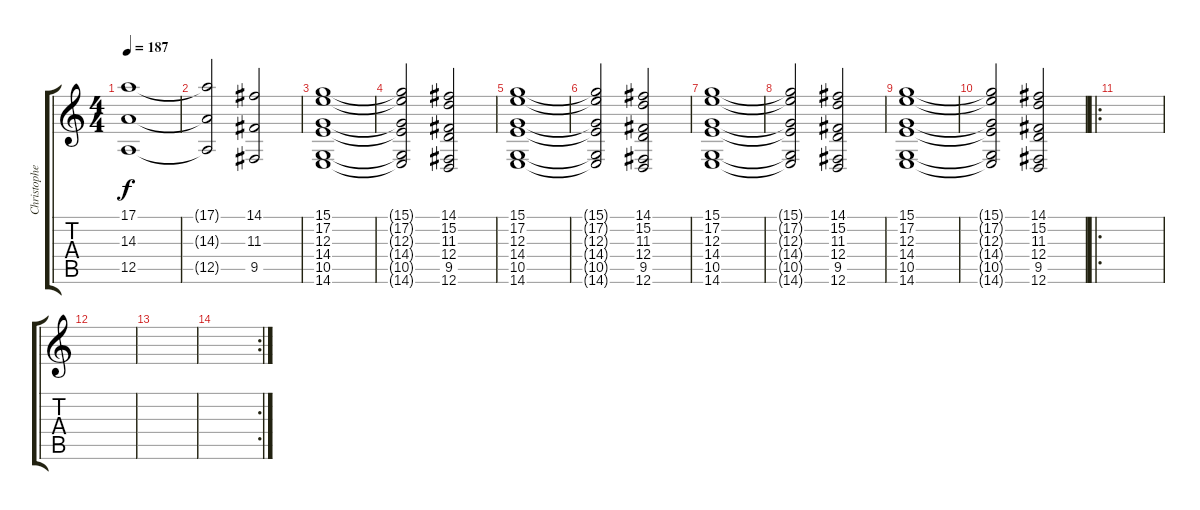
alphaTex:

\track ("Christopher Dudley" "Christophe") {instrument stringensemble1}
\staff {score tabs}
\tuning (E4 B3 G3 D3 A2 D2) {hide}
\ts (4 4)
\tempo 187
\clef g2
\ks c
(17.1 14.3 12.5).1{dy f} |
(17.1{t} 14.3{t} 12.5{t}).2 (14.1 11.3 9.5).2 |
(15.1 17.2 12.3 14.4 10.5 14.6).1 |
(15.1{t} 17.2{t} 12.3{t} 14.4{t} 10.5{t} 14.6{t}).2 (14.1 15.2 11.3 12.4 9.5 12.6).2 |
(15.1 17.2 12.3 14.4 10.5 14.6).1 |
(15.1{t} 17.2{t} 12.3{t} 14.4{t} 10.5{t} 14.6{t}).2 (14.1 15.2 11.3 12.4 9.5 12.6).2 |
(15.1 17.2 12.3 14.4 10.5 14.6).1 |
(15.1{t} 17.2{t} 12.3{t} 14.4{t} 10.5{t} 14.6{t}).2 (14.1 15.2 11.3 12.4 9.5 12.6).2 |
(15.1 17.2 12.3 14.4 10.5 14.6).1 |
(15.1{t} 17.2{t} 12.3{t} 14.4{t} 10.5{t} 14.6{t}).2 (14.1 15.2 11.3 12.4 9.5 12.6).2 |
\ro
|
|
|
\rc 2
